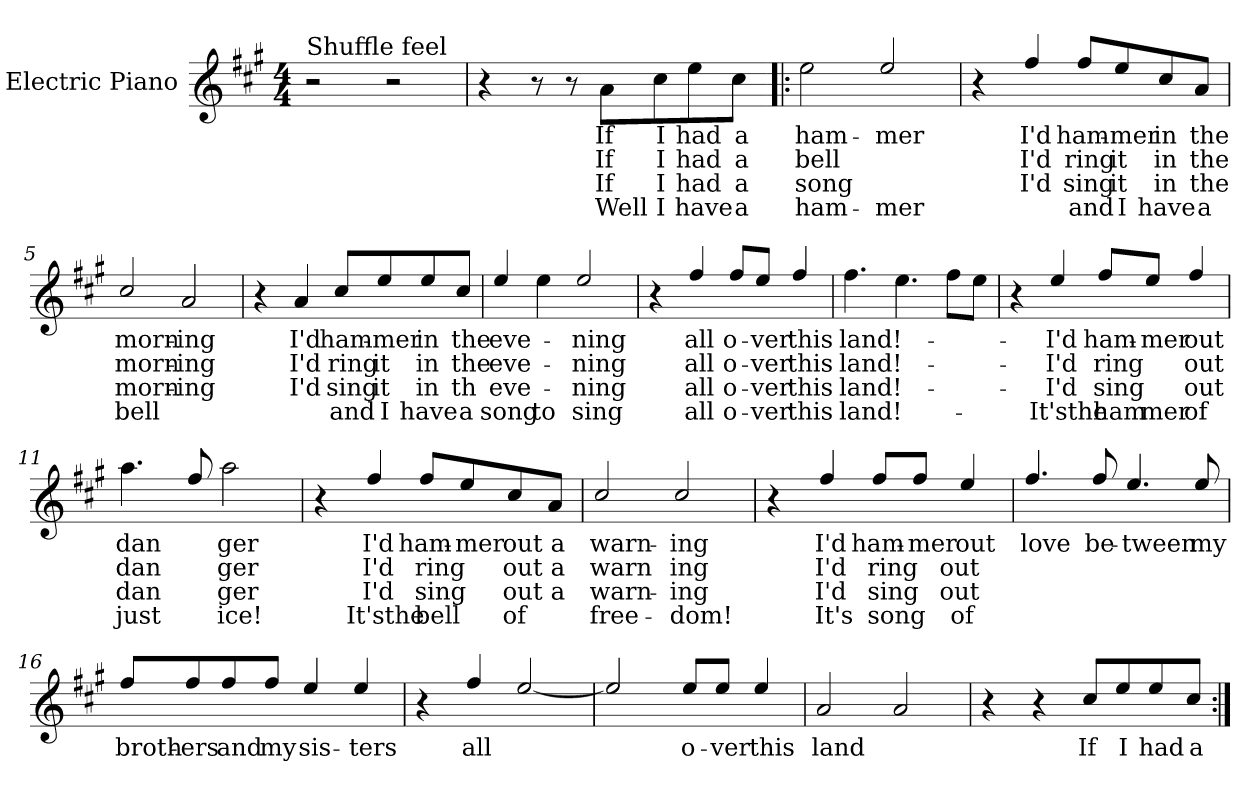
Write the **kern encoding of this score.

**kern	**text	**text	**text	**text
*part1	*part1	*part1	*part1	*part1
*staff1	*staff1	*staff1	*staff1	*staff1
*I"Electric Piano	*	*	*	*
*I'E.Pno	*	*	*	*
*clefG2	*	*	*	*
*k[f#c#g#]	*	*	*	*
*A:	*	*	*	*
*M4/4	*	*	*	*
=1	=1	=1	=1	=1
!LO:TX:a:t=Shuffle feel	!	!	!	!
2r	.	.	.	.
2r	.	.	.	.
=2	=2	=2	=2	=2
4r	.	.	.	.
8r	.	.	.	.
8r	.	.	.	.
8a\L	If	If	If	Well
8cc#\	I	I	I	I
8ee\	had	had	had	have
8cc#\J	a	a	a	a
=3!|:	=3!|:	=3!|:	=3!|:	=3!|:
2ee\	ham-	bell	song	ham-
2ee/	-mer	.	.	mer
=4	=4	=4	=4	=4
4r	.	.	.	.
4ff#/	I'd	I'd	I'd	.
8ff#/L	ham-	ring	sing	and
8ee/	-mer	it	it	I
8cc#/	in	in	in	have
8a/J	the	the	the	a
=5	=5	=5	=5	=5
2cc#/	morn-	morn-	morn-	bell
2a/	-ing	-ing	ing	.
!!LO:LB:g=z
=6	=6	=6	=6	=6
4r	.	.	.	.
4a/	I'd	I'd	I'd	.
8cc#/L	ham-	ring	sing	and
8ee/	-mer	it	it	I
8ee/	in	in	in	have
8cc#/J	the	the	th	a
=7	=7	=7	=7	=7
4ee/	eve-	eve-	eve-	song
4ee\	.	.	.	to
2ee/	-ning	-ning	ning	sing
=8	=8	=8	=8	=8
4r	.	.	.	.
4ff#/	all	all	all	all
8ff#/L	o-	o-	o-	o-
8ee/J	-ver	-ver	ver	ver
4ff#/	this	this	this	this
=9	=9	=9	=9	=9
4.ff#\	land!-	land!-	land!-	land!-
4.ee\	.	.	.	.
8ff#\L	.	.	.	.
8ee\J	.	.	.	.
!!LO:LB:g=z
=10	=10	=10	=10	=10
4r	.	.	.	.
4ee/	I'd	I'd	I'd	It'sthe
8ff#/L	ham-	ring	sing	-ham
8ee/J	-mer	.	.	mer
4ff#/	out	out	out	of
=11	=11	=11	=11	=11
4.aa\	dan	dan	-dan	just
8ff#/	.	.	.	.
2aa\	-ger	ger	ger	ice!
=12	=12	=12	=12	=12
4r	.	.	.	.
4ff#/	I'd	I'd	I'd	It'sthe
8ff#/L	ham-	ring	sing	bell
8ee/	-mer	.	.	.
8cc#/	out	out	out	of
8a/J	a	a	a	.
=13	=13	=13	=13	=13
2cc#/	warn-	warn	warn-	free-
2cc#/	-ing	ing	ing	dom!
!!LO:LB:g=z
=14	=14	=14	=14	=14
4r	.	.	.	.
4ff#/	I'd	I'd	I'd	It's
8ff#/L	ham-	ring	sing	song
8ff#/J	-mer	.	.	.
4ee/	out	out	out	of
=15	=15	=15	=15	=15
4.ff#/	love	.	.	.
8ff#/	be-	.	.	.
4.ee/	-tween	.	.	.
8ee/	my	.	.	.
=16	=16	=16	=16	=16
8ff#/L	broth-	.	.	.
8ff#/	-ers	.	.	.
8ff#/	and	.	.	.
8ff#/J	my	.	.	.
4ee/	sis-	.	.	.
4ee/	-ters	.	.	.
=17	=17	=17	=17	=17
4r	.	.	.	.
4ff#/	all	.	.	.
[2ee/	.	.	.	.
!!LO:LB:g=z
=18	=18	=18	=18	=18
2ee/]	.	.	.	.
8ee/L	o-	.	.	.
8ee/J	-ver	.	.	.
4ee/	this	.	.	.
=19	=19	=19	=19	=19
2a/	land	.	.	.
2a/	.	.	.	.
=20	=20	=20	=20	=20
4r	.	.	.	.
4r	.	.	.	.
8cc#/L	If	.	.	.
8ee/	I	.	.	.
8ee/	had	.	.	.
8cc#/J	a	.	.	.
=:|!	=:|!	=:|!	=:|!	=:|!
*-	*-	*-	*-	*-
